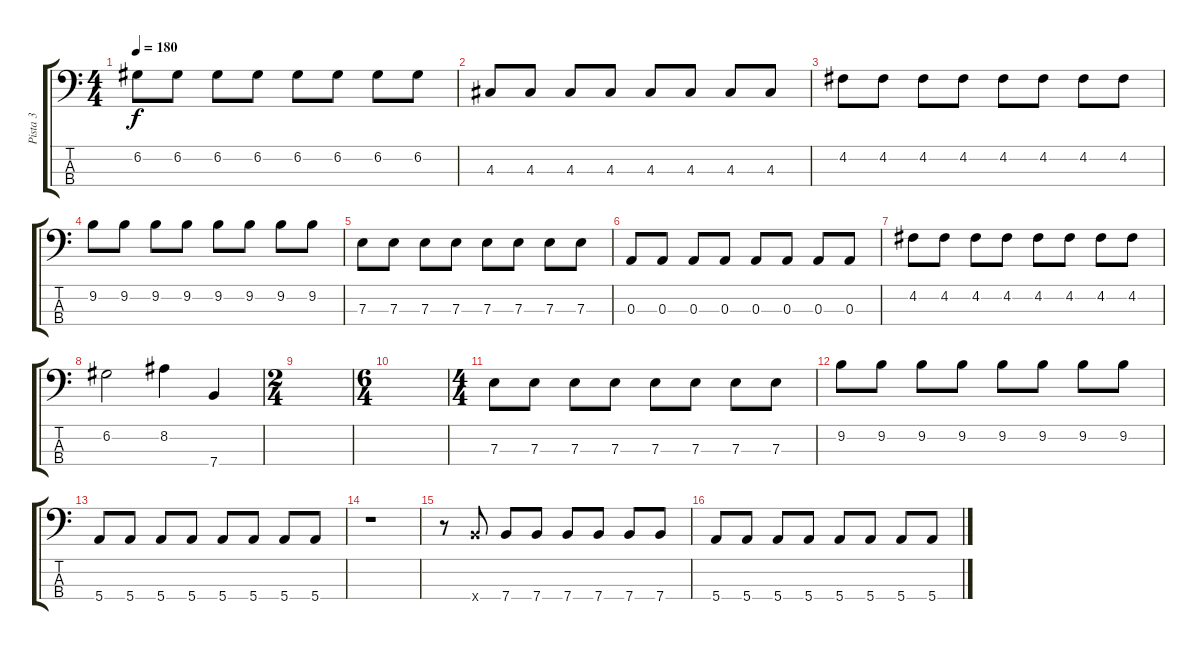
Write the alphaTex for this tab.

\track ("Pista 3" "Pista 3") {instrument electricbasspick}
\staff {score tabs}
\tuning (G2 D2 A1 E1) {hide}
\ts (4 4)
\tempo 180
\clef f4
\ks c
6.2.8{dy f} 6.2.8 6.2.8 6.2.8 6.2.8 6.2.8 6.2.8 6.2.8 |
4.3.8 4.3.8 4.3.8 4.3.8 4.3.8 4.3.8 4.3.8 4.3.8 |
4.2.8 4.2.8 4.2.8 4.2.8 4.2.8 4.2.8 4.2.8 4.2.8 |
9.2.8 9.2.8 9.2.8 9.2.8 9.2.8 9.2.8 9.2.8 9.2.8 |
7.3.8 7.3.8 7.3.8 7.3.8 7.3.8 7.3.8 7.3.8 7.3.8 |
0.3.8 0.3.8 0.3.8 0.3.8 0.3.8 0.3.8 0.3.8 0.3.8 |
4.2.8 4.2.8 4.2.8 4.2.8 4.2.8 4.2.8 4.2.8 4.2.8 |
6.2.2 8.2.4 7.4.4 |
\ts (2 4)
|
\ts (6 4)
|
\ts (4 4)
7.3.8 7.3.8 7.3.8 7.3.8 7.3.8 7.3.8 7.3.8 7.3.8 |
9.2.8 9.2.8 9.2.8 9.2.8 9.2.8 9.2.8 9.2.8 9.2.8 |
5.4.8 5.4.8 5.4.8 5.4.8 5.4.8 5.4.8 5.4.8 5.4.8 |
r.1 |
r.8 7.4{x}.8 7.4.8 7.4.8 7.4.8 7.4.8 7.4.8 7.4.8 |
5.4.8 5.4.8 5.4.8 5.4.8 5.4.8 5.4.8 5.4.8 5.4.8
